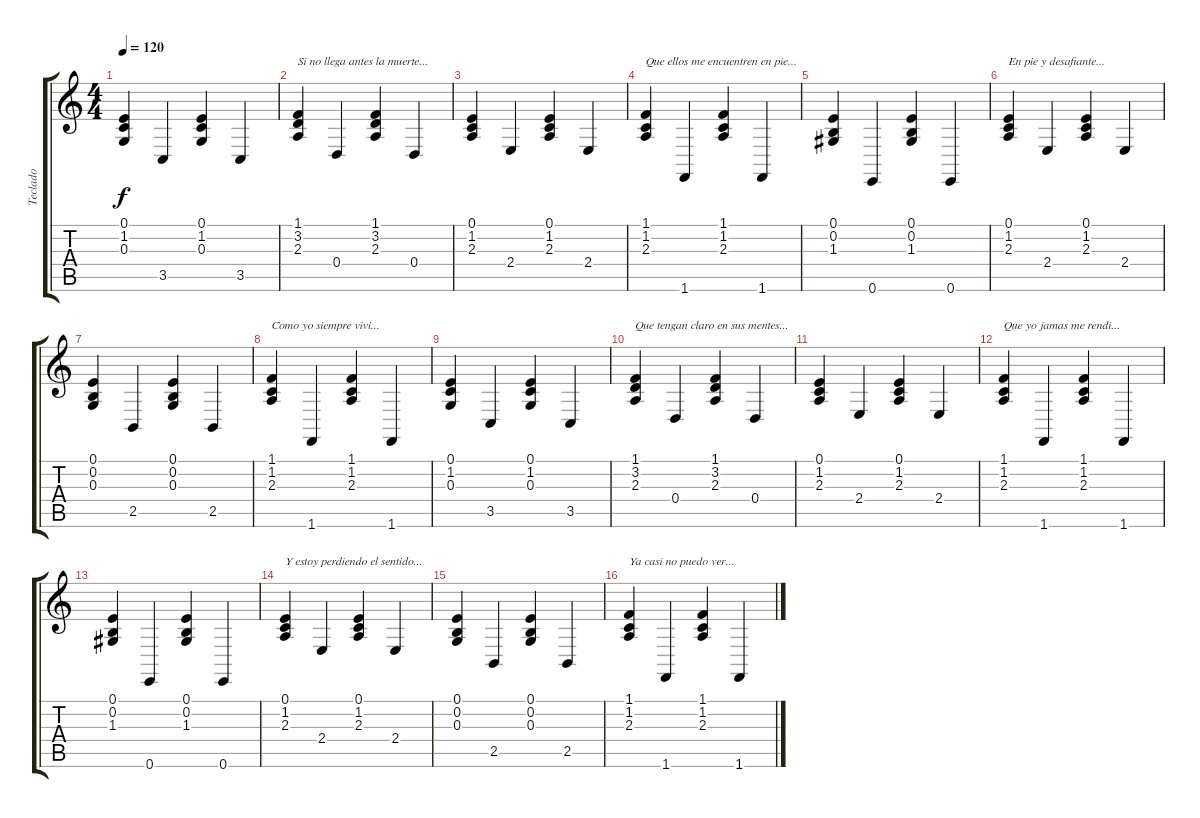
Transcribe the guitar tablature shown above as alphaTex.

\track ("Teclado" "Teclado") {instrument acousticgrandpiano}
\staff {score tabs}
\tuning (E4 B3 G3 D3 A2 E2) {hide}
\ts (4 4)
\tempo 120
\clef g2
\ks c
(0.1 1.2 0.3).4{dy f} 3.5.4 (0.1 1.2 0.3).4 3.5.4 |
(1.1 3.2 2.3).4{txt "Si no llega antes la muerte..."} 0.4.4 (1.1 3.2 2.3).4 0.4.4 |
(0.1 1.2 2.3).4 2.4.4 (0.1 1.2 2.3).4 2.4.4 |
(1.1 1.2 2.3).4{txt "Que ellos me encuentren en pie..."} 1.6.4 (1.1 1.2 2.3).4 1.6.4 |
(0.1 0.2 1.3).4 0.6.4 (0.1 0.2 1.3).4 0.6.4 |
(0.1 1.2 2.3).4{txt "En pie y desafiante..."} 2.4.4 (0.1 1.2 2.3).4 2.4.4 |
(0.1 0.2 0.3).4 2.5.4 (0.1 0.2 0.3).4 2.5.4 |
(1.1 1.2 2.3).4{txt "Como yo siempre vivi..."} 1.6.4 (1.1 1.2 2.3).4 1.6.4 |
(0.1 1.2 0.3).4 3.5.4 (0.1 1.2 0.3).4 3.5.4 |
(1.1 3.2 2.3).4{txt "Que tengan claro en sus mentes..."} 0.4.4 (1.1 3.2 2.3).4 0.4.4 |
(0.1 1.2 2.3).4 2.4.4 (0.1 1.2 2.3).4 2.4.4 |
(1.1 1.2 2.3).4{txt "Que yo jamas me rendi..."} 1.6.4 (1.1 1.2 2.3).4 1.6.4 |
(0.1 0.2 1.3).4 0.6.4 (0.1 0.2 1.3).4 0.6.4 |
(0.1 1.2 2.3).4{txt "Y estoy perdiendo el sentido..."} 2.4.4 (0.1 1.2 2.3).4 2.4.4 |
(0.1 0.2 0.3).4 2.5.4 (0.1 0.2 0.3).4 2.5.4 |
(1.1 1.2 2.3).4{txt "Ya casi no puedo ver..."} 1.6.4 (1.1 1.2 2.3).4 1.6.4
